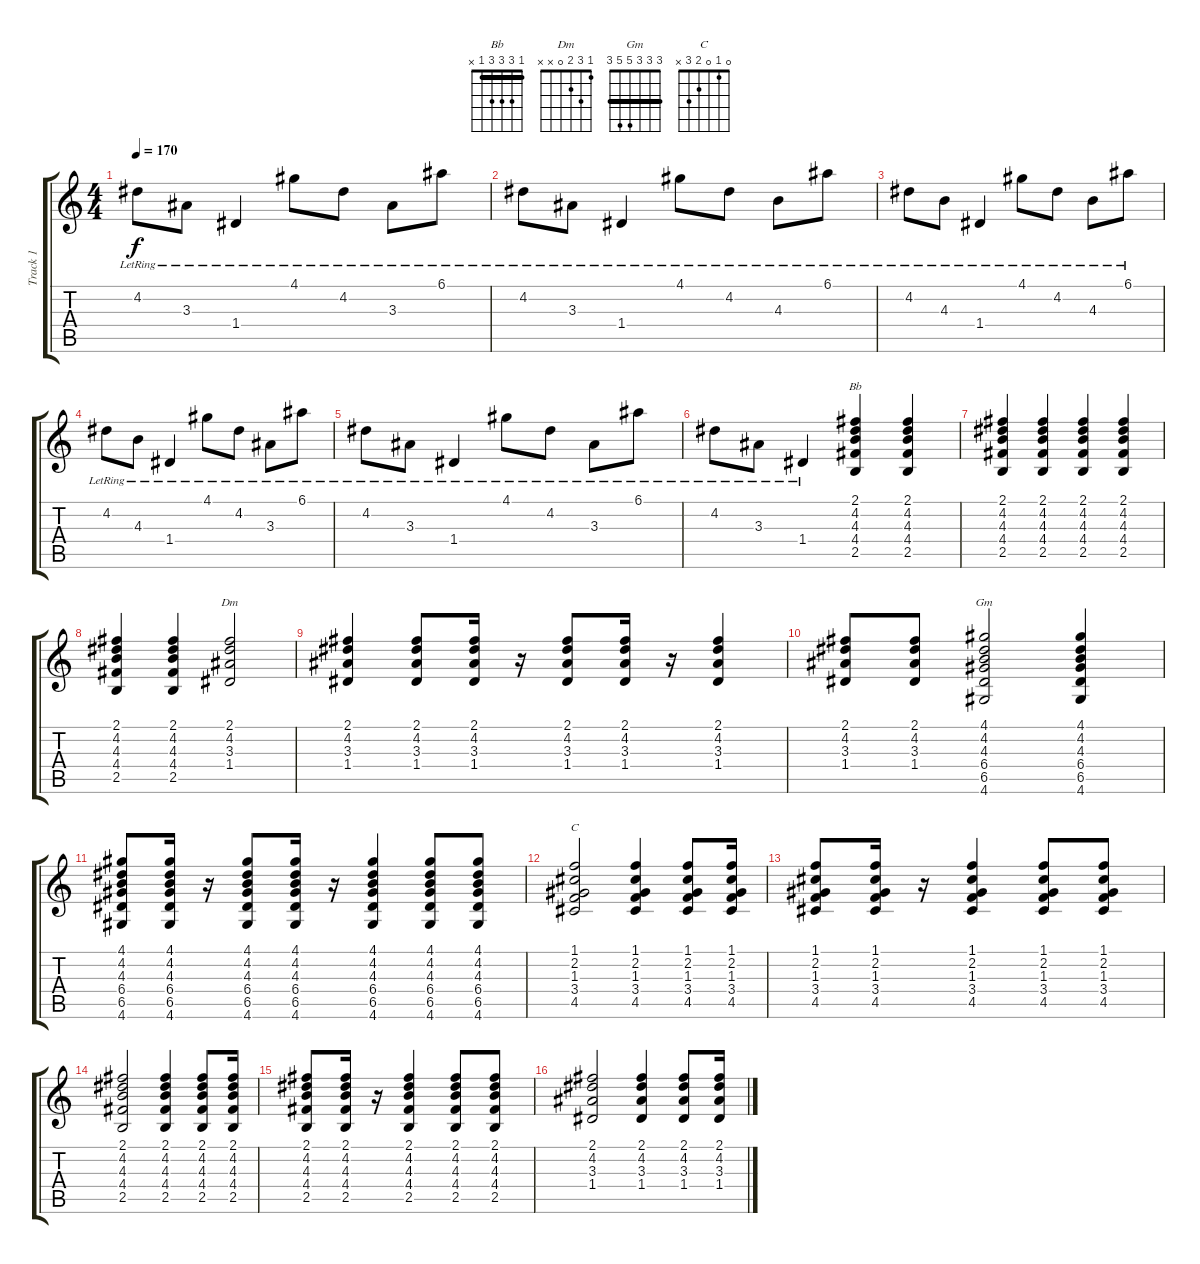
\track ("Track 1" "Track 1") {instrument acousticguitarsteel}
\staff {score tabs}
\tuning (E4 B3 G3 D3 A2 E2) {hide}
\chord ("Bb" 1 3 3 3 1 x) {barre 1}
\chord ("Dm" 1 3 2 0 x x)
\chord ("Gm" 3 3 3 5 5 3) {barre 3}
\chord ("C" 0 1 0 2 3 x)
\ts (4 4)
\tempo 170
\clef g2
\ks c
4.2{lr}.8{dy f} 3.3{lr}.8 1.4{lr}.4 4.1{lr}.8 4.2{lr}.8 3.3{lr}.8 6.1{lr}.8 |
4.2{lr}.8 3.3{lr}.8 1.4{lr}.4 4.1{lr}.8 4.2{lr}.8 4.3{lr}.8 6.1{lr}.8 |
4.2{lr}.8 4.3{lr}.8 1.4{lr}.4 4.1{lr}.8 4.2{lr}.8 4.3{lr}.8 6.1{lr}.8 |
4.2{lr}.8 4.3{lr}.8 1.4{lr}.4 4.1{lr}.8 4.2{lr}.8 3.3{lr}.8 6.1{lr}.8 |
4.2{lr}.8 3.3{lr}.8 1.4{lr}.4 4.1{lr}.8 4.2{lr}.8 3.3{lr}.8 6.1{lr}.8 |
4.2{lr}.8 3.3{lr}.8 1.4{lr}.4 (2.1 4.2 4.3 4.4 2.5).4{ch "Bb"} (2.1 4.2 4.3 4.4 2.5).4 |
(2.1 4.2 4.3 4.4 2.5).4 (2.1 4.2 4.3 4.4 2.5).4 (2.1 4.2 4.3 4.4 2.5).4 (2.1 4.2 4.3 4.4 2.5).4 |
(2.1 4.2 4.3 4.4 2.5).4 (2.1 4.2 4.3 4.4 2.5).4 (2.1 4.2 3.3 1.4).2{ch "Dm"} |
(2.1 4.2 3.3 1.4).4 (2.1 4.2 3.3 1.4).8 (2.1 4.2 3.3 1.4).16 r.16 (2.1 4.2 3.3 1.4).8 (2.1 4.2 3.3 1.4).16 r.16 (2.1 4.2 3.3 1.4).4 |
(2.1 4.2 3.3 1.4).8 (2.1 4.2 3.3 1.4).8 (4.1 4.2 4.3 6.4 6.5 4.6).2{ch "Gm"} (4.1 4.2 4.3 6.4 6.5 4.6).4 |
(4.1 4.2 4.3 6.4 6.5 4.6).8 (4.1 4.2 4.3 6.4 6.5 4.6).16 r.16 (4.1 4.2 4.3 6.4 6.5 4.6).8 (4.1 4.2 4.3 6.4 6.5 4.6).16 r.16 (4.1 4.2 4.3 6.4 6.5 4.6).4 (4.1 4.2 4.3 6.4 6.5 4.6).8 (4.1 4.2 4.3 6.4 6.5 4.6).8 |
(1.1 2.2 1.3 3.4 4.5).2{ch "C"} (1.1 2.2 1.3 3.4 4.5).4 (1.1 2.2 1.3 3.4 4.5).8 (1.1 2.2 1.3 3.4 4.5).16 |
(1.1 2.2 1.3 3.4 4.5).8 (1.1 2.2 1.3 3.4 4.5).16 r.16 (1.1 2.2 1.3 3.4 4.5).4 (1.1 2.2 1.3 3.4 4.5).8 (1.1 2.2 1.3 3.4 4.5).8 |
(2.1 4.2 4.3 4.4 2.5).2 (2.1 4.2 4.3 4.4 2.5).4 (2.1 4.2 4.3 4.4 2.5).8 (2.1 4.2 4.3 4.4 2.5).16 |
(2.1 4.2 4.3 4.4 2.5).8 (2.1 4.2 4.3 4.4 2.5).16 r.16 (2.1 4.2 4.3 4.4 2.5).4 (2.1 4.2 4.3 4.4 2.5).8 (2.1 4.2 4.3 4.4 2.5).8 |
(2.1 4.2 3.3 1.4).2 (2.1 4.2 3.3 1.4).4 (2.1 4.2 3.3 1.4).8 (2.1 4.2 3.3 1.4).16
